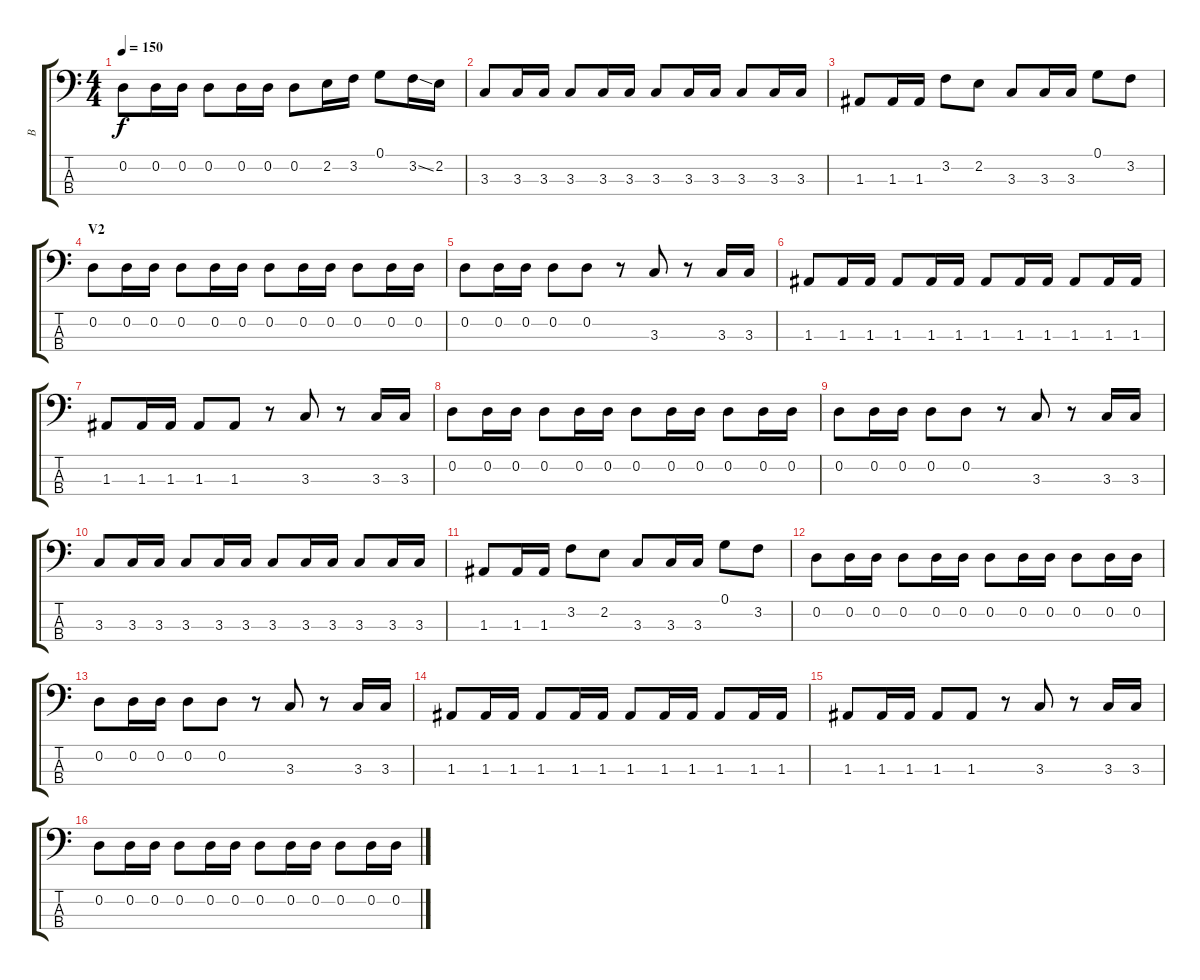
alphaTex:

\track ("B" "B") {instrument electricbassfinger}
\staff {score tabs}
\tuning (G2 D2 A1 E1) {hide}
\ts (4 4)
\tempo 150
\clef f4
\ks c
0.2.8{dy f} 0.2.16 0.2.16 0.2.8 0.2.16 0.2.16 0.2.8 2.2.16 3.2.16 0.1.8 3.2{ss}.16 2.2.16 |
3.3.8 3.3.16 3.3.16 3.3.8 3.3.16 3.3.16 3.3.8 3.3.16 3.3.16 3.3.8 3.3.16 3.3.16 |
1.3.8 1.3.16 1.3.16 3.2.8 2.2.8 3.3.8 3.3.16 3.3.16 0.1.8 3.2.8 |
\section ("" "V2")
0.2.8 0.2.16 0.2.16 0.2.8 0.2.16 0.2.16 0.2.8 0.2.16 0.2.16 0.2.8 0.2.16 0.2.16 |
0.2.8 0.2.16 0.2.16 0.2.8 0.2.8 r.8 3.3.8 r.8 3.3.16 3.3.16 |
1.3.8 1.3.16 1.3.16 1.3.8 1.3.16 1.3.16 1.3.8 1.3.16 1.3.16 1.3.8 1.3.16 1.3.16 |
1.3.8 1.3.16 1.3.16 1.3.8 1.3.8 r.8 3.3.8 r.8 3.3.16 3.3.16 |
0.2.8 0.2.16 0.2.16 0.2.8 0.2.16 0.2.16 0.2.8 0.2.16 0.2.16 0.2.8 0.2.16 0.2.16 |
0.2.8 0.2.16 0.2.16 0.2.8 0.2.8 r.8 3.3.8 r.8 3.3.16 3.3.16 |
3.3.8 3.3.16 3.3.16 3.3.8 3.3.16 3.3.16 3.3.8 3.3.16 3.3.16 3.3.8 3.3.16 3.3.16 |
1.3.8 1.3.16 1.3.16 3.2.8 2.2.8 3.3.8 3.3.16 3.3.16 0.1.8 3.2.8 |
\section ("" "")
0.2.8 0.2.16 0.2.16 0.2.8 0.2.16 0.2.16 0.2.8 0.2.16 0.2.16 0.2.8 0.2.16 0.2.16 |
0.2.8 0.2.16 0.2.16 0.2.8 0.2.8 r.8 3.3.8 r.8 3.3.16 3.3.16 |
1.3.8 1.3.16 1.3.16 1.3.8 1.3.16 1.3.16 1.3.8 1.3.16 1.3.16 1.3.8 1.3.16 1.3.16 |
1.3.8 1.3.16 1.3.16 1.3.8 1.3.8 r.8 3.3.8 r.8 3.3.16 3.3.16 |
0.2.8 0.2.16 0.2.16 0.2.8 0.2.16 0.2.16 0.2.8 0.2.16 0.2.16 0.2.8 0.2.16 0.2.16
